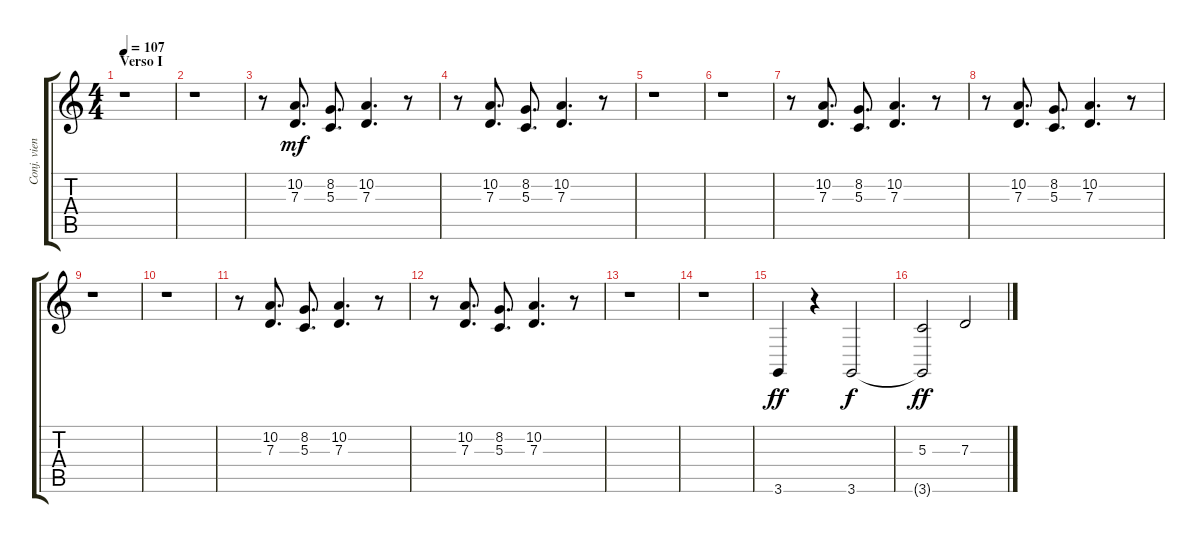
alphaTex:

\track ("Conj. vientos" "Conj. vien") {instrument brasssection}
\staff {score tabs}
\tuning (E4 B3 G3 D3 A2 E2) {hide}
\ts (4 4)
\section ("" "Verso I")
\tempo 107
\clef g2
\ks c
r.1{dy mf} |
r.1 |
r.8 (10.2 7.3).8{d} (8.2 5.3).8{d} (10.2 7.3).4{d} r.8 |
r.8 (10.2 7.3).8{d} (8.2 5.3).8{d} (10.2 7.3).4{d} r.8 |
r.1 |
r.1 |
r.8 (10.2 7.3).8{d} (8.2 5.3).8{d} (10.2 7.3).4{d} r.8 |
r.8 (10.2 7.3).8{d} (8.2 5.3).8{d} (10.2 7.3).4{d} r.8 |
r.1 |
r.1 |
r.8 (10.2 7.3).8{d} (8.2 5.3).8{d} (10.2 7.3).4{d} r.8 |
r.8 (10.2 7.3).8{d} (8.2 5.3).8{d} (10.2 7.3).4{d} r.8 |
r.1 |
r.1 |
3.6.4{dy ff instrument trombone} r.4 3.6.2{dy f} |
(5.3 3.6{t}).2{dy ff} 7.3.2
